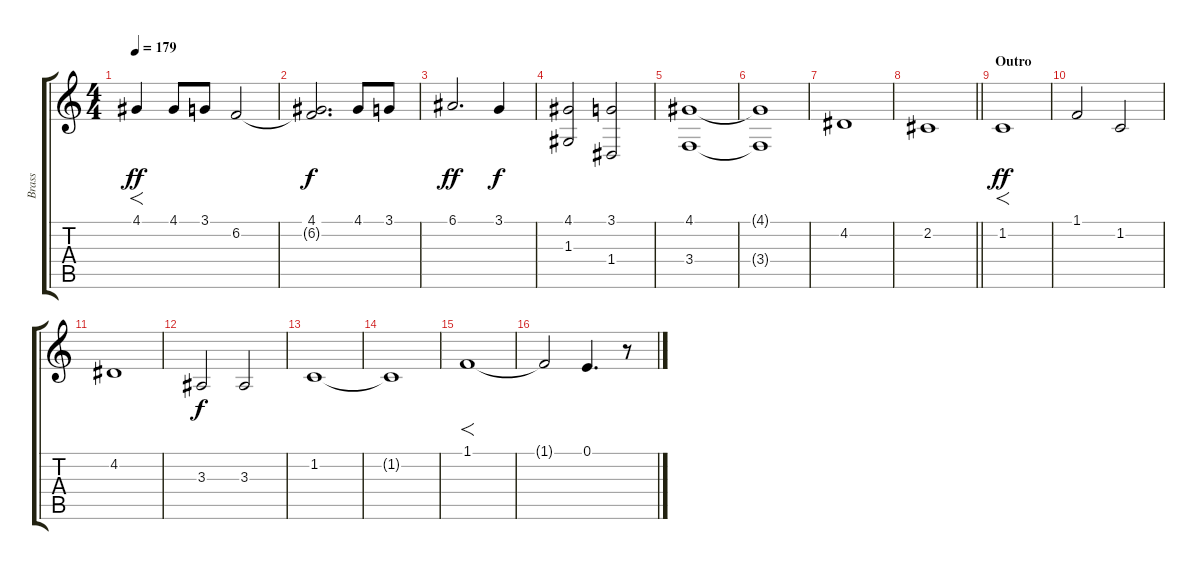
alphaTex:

\track ("Brass" "Brass") {instrument frenchhorn}
\staff {score tabs}
\tuning (E4 B3 G3 D3 A2 E2) {hide}
\ts (4 4)
\tempo 179
\clef g2
\ks c
4.1.4{f dy ff} 4.1.8 3.1.8 6.2.2 |
(4.1 6.2{t}).2{d dy f} 4.1.8 3.1.8 |
6.1.2{d dy ff} 3.1.4{dy f} |
(4.1 1.3).2 (3.1 1.4).2 |
(4.1 3.4).1 |
(4.1{t} 3.4{t}).1 |
4.2.1 |
\barLineRight lightlight
2.2.1 |
\section ("" "Outro")
1.2.1{f dy ff} |
1.1.2 1.2.2 |
4.2.1 |
3.3.2{dy f} 3.3.2 |
1.2.1 |
1.2{t}.1 |
1.1.1{f} |
1.1{t}.2 0.1.4{d} r.8
